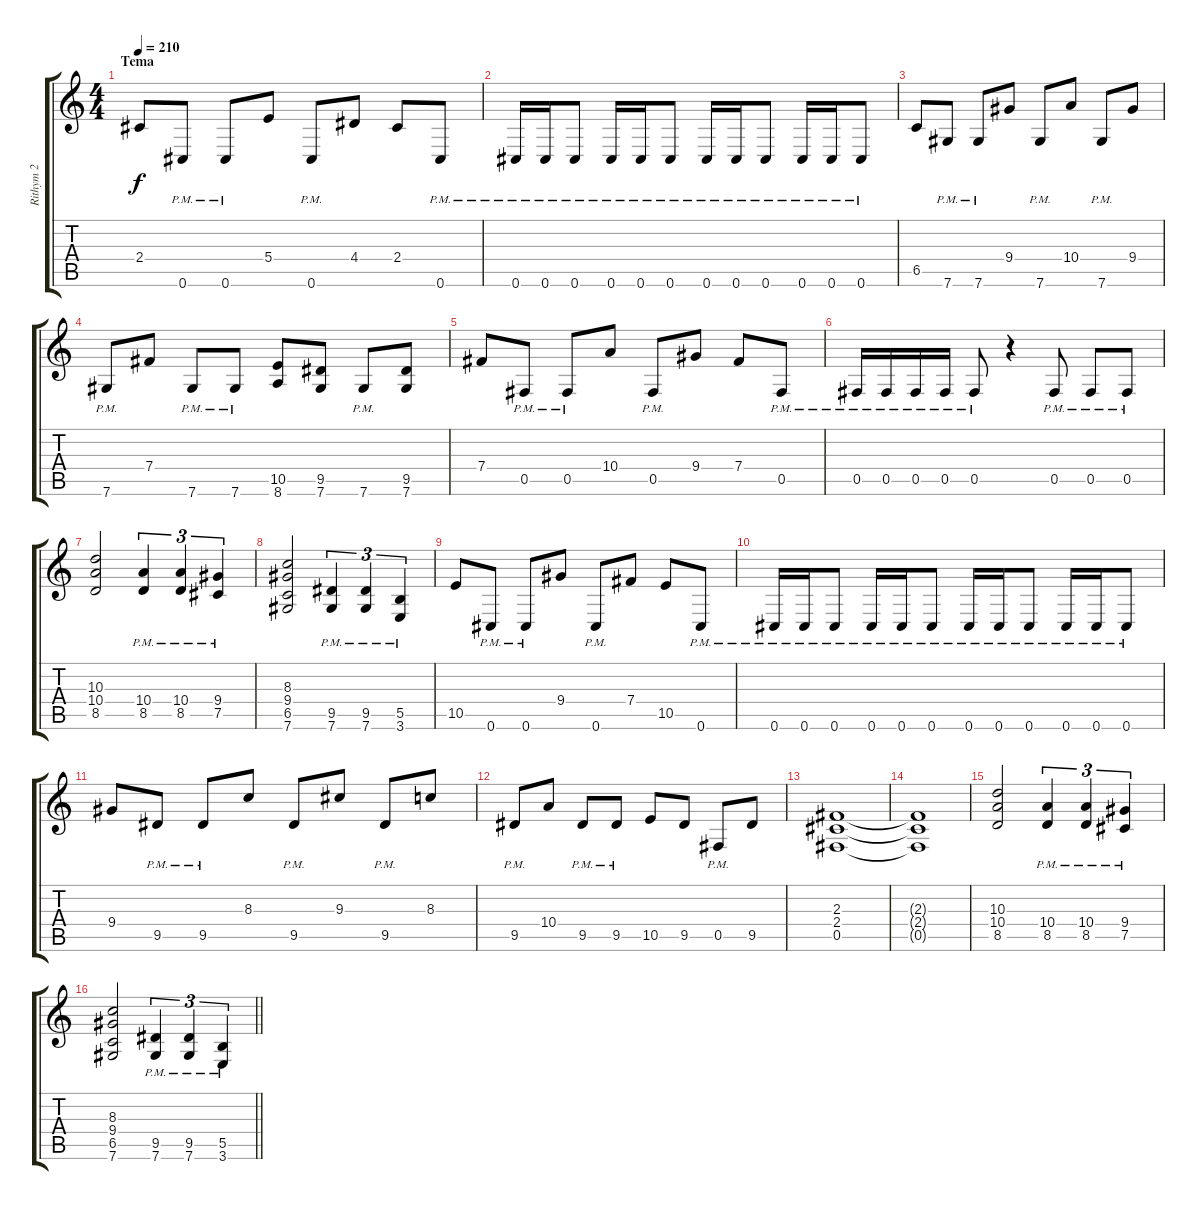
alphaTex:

\track ("Rithym 2" "Rithym 2") {instrument distortionguitar}
\staff {score tabs}
\tuning (Db4 Ab3 E3 B2 Gb2 Db2) {hide}
\ts (4 4)
\section ("" "Tema")
\tempo 210
\clef g2
\ks c
2.4.8{dy f} 0.6{pm}.8 0.6{pm}.8 5.4.8 0.6{pm}.8 4.4.8 2.4.8 0.6{pm}.8 |
0.6{pm}.16 0.6{pm}.16 0.6{pm}.8 0.6{pm}.16 0.6{pm}.16 0.6{pm}.8 0.6{pm}.16 0.6{pm}.16 0.6{pm}.8 0.6{pm}.16 0.6{pm}.16 0.6{pm}.8 |
6.5.8 7.6{pm}.8 7.6{pm}.8 9.4.8 7.6{pm}.8 10.4.8 7.6{pm}.8 9.4.8 |
7.6{pm}.8 7.4.8 7.6{pm}.8 7.6{pm}.8 (10.5 8.6).8 (9.5 7.6).8 7.6{pm}.8 (9.5 7.6).8 |
7.4.8 0.5{pm}.8 0.5{pm}.8 10.4.8 0.5{pm}.8 9.4.8 7.4.8 0.5{pm}.8 |
0.5{pm}.16 0.5{pm}.16 0.5{pm}.16 0.5{pm}.16 0.5{pm}.8 r.4 0.5{pm}.8 0.5{pm}.8 0.5{pm}.8 |
(10.3 10.4 8.5).2 (10.4{pm} 8.5{pm}).4{tu (3 2)} (10.4{pm} 8.5{pm}).4{tu (3 2)} (9.4{pm} 7.5{pm}).4{tu (3 2)} |
(8.3 9.4 6.5 7.6).2 (9.5{pm} 7.6{pm}).4{tu (3 2)} (9.5{pm} 7.6{pm}).4{tu (3 2)} (5.5{pm} 3.6{pm}).4{tu (3 2)} |
10.5.8 0.6{pm}.8 0.6{pm}.8 9.4.8 0.6{pm}.8 7.4.8 10.5.8 0.6{pm}.8 |
0.6{pm}.16 0.6{pm}.16 0.6{pm}.8 0.6{pm}.16 0.6{pm}.16 0.6{pm}.8 0.6{pm}.16 0.6{pm}.16 0.6{pm}.8 0.6{pm}.16 0.6{pm}.16 0.6{pm}.8 |
9.4.8 9.5{pm}.8 9.5{pm}.8 8.3.8 9.5{pm}.8 9.3.8 9.5{pm}.8 8.3.8 |
9.5{pm}.8 10.4.8 9.5{pm}.8 9.5{pm}.8 10.5.8 9.5.8 0.5{pm}.8 9.5.8 |
(2.3 2.4 0.5).1 |
(2.3{t} 2.4{t} 0.5{t}).1 |
(10.3 10.4 8.5).2 (10.4{pm} 8.5{pm}).4{tu (3 2)} (10.4{pm} 8.5{pm}).4{tu (3 2)} (9.4{pm} 7.5{pm}).4{tu (3 2)} |
\barLineRight lightlight
(8.3 9.4 6.5 7.6).2 (9.5{pm} 7.6{pm}).4{tu (3 2)} (9.5{pm} 7.6{pm}).4{tu (3 2)} (5.5{pm} 3.6{pm}).4{tu (3 2)}
